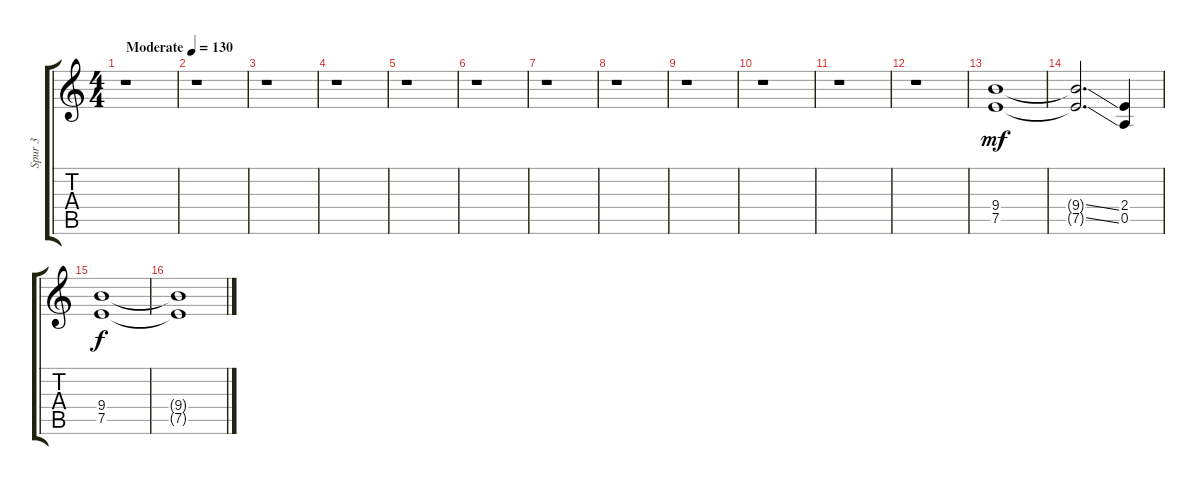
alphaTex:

\track ("Spur 3" "Spur 3") {instrument overdrivenguitar}
\staff {score tabs}
\tuning (E4 B3 G3 D3 A2 E2) {hide}
\ts (4 4)
\tempo (130 "Moderate")
\clef g2
\ks c
r.1{dy mf instrument overdrivenguitar} |
r.1 |
r.1 |
r.1 |
r.1 |
r.1 |
r.1 |
r.1 |
r.1 |
r.1 |
r.1 |
r.1 |
(9.4 7.5).1 |
(9.4{ss t} 7.5{ss t}).2{d} (2.4 0.5).4 |
(9.4 7.5).1{dy f} |
(9.4{t} 7.5{t}).1
